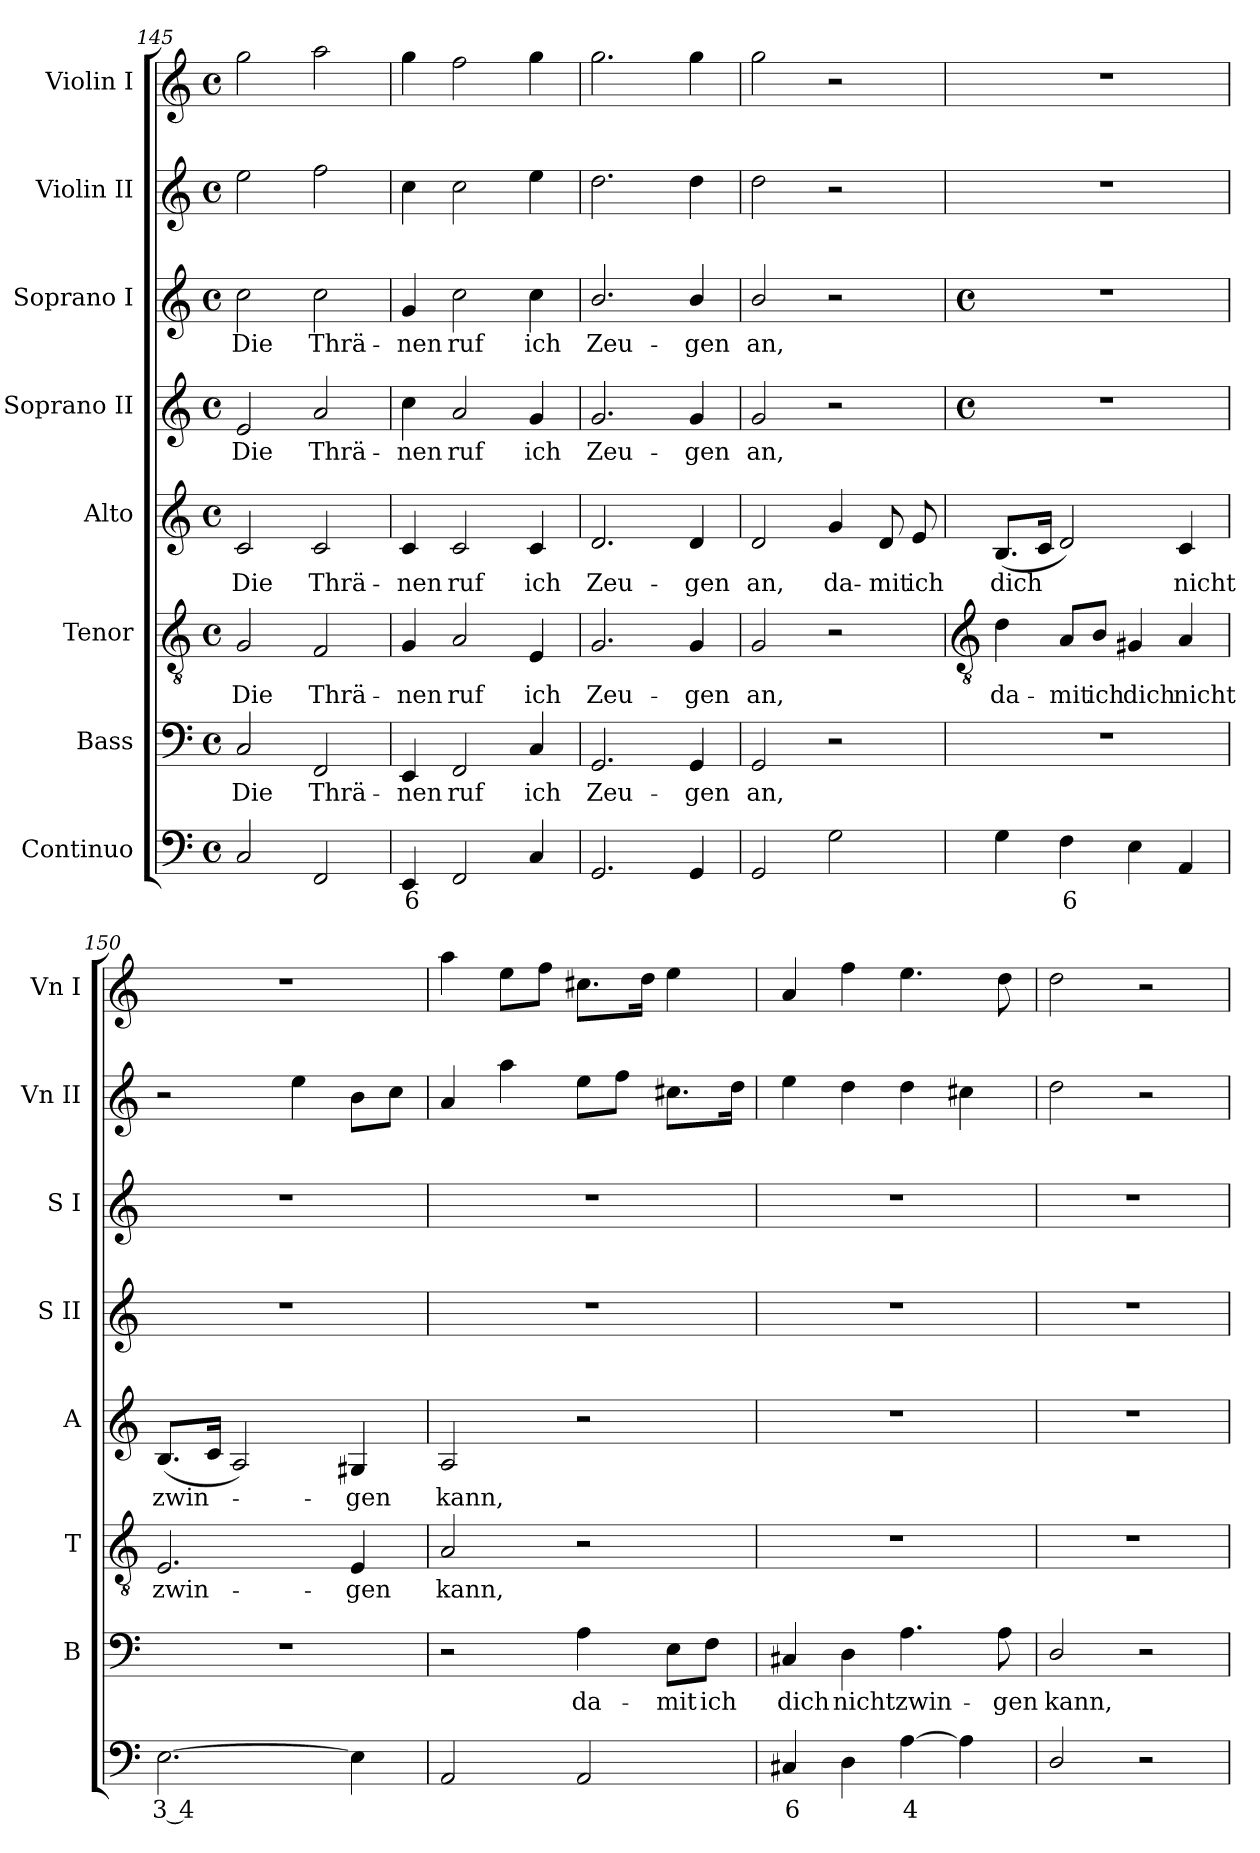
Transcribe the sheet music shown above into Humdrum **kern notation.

**kern	**text	**kern	**text	**kern	**text	**kern	**text	**kern	**text	**kern	**text	**kern	**kern
*part8	*part8	*part7	*part7	*part6	*part6	*part5	*part5	*part4	*part4	*part3	*part3	*part2	*part1
*staff8	*staff8	*staff7	*staff7	*staff6	*staff6	*staff5	*staff5	*staff4	*staff4	*staff3	*staff3	*staff2	*staff1
*I"Continuo	*	*I"Bass	*	*I"Tenor	*	*I"Alto	*	*I"Soprano II	*	*I"Soprano I	*	*I"Violin II	*I"Violin I
*	*	*I'B	*	*I'T	*	*I'A	*	*I'S II	*	*I'S I	*	*I'Vn II	*I'Vn I
*clefF4	*	*clefF4	*	*clefGv2	*	*clefG2	*	*clefG2	*	*clefG2	*	*clefG2	*clefG2
*k[]	*	*k[]	*	*k[]	*	*k[]	*	*k[]	*	*k[]	*	*k[]	*k[]
*C:	*	*C:	*	*C:	*	*C:	*	*C:	*	*C:	*	*C:	*C:
*M4/4	*	*M4/4	*	*M4/4	*	*M4/4	*	*M4/4	*	*M4/4	*	*M4/4	*M4/4
*met(c)	*	*met(c)	*	*met(c)	*	*met(c)	*	*met(c)	*	*met(c)	*	*met(c)	*met(c)
=145	=145	=145	=145	=145	=145	=145	=145	=145	=145	=145	=145	=145	=145
!	!	!	!LO:LY:b	!	!LO:LY:b	!	!LO:LY:b	!	!LO:LY:b	!	!LO:LY:b	!	!
2C	.	2C	Die	2G	Die	2c	Die	2e	Die	2cc	Die	2ee	2gg
!	!	!	!LO:LY:b	!	!LO:LY:b	!	!LO:LY:b	!	!LO:LY:b	!	!LO:LY:b	!	!
2FF	.	2FF	Thrä-	2F	Thrä-	2c	Thrä-	2a	Thrä-	2cc	Thrä-	2ff	2aa
=146	=146	=146	=146	=146	=146	=146	=146	=146	=146	=146	=146	=146	=146
!	!LO:LY:b	!	!LO:LY:b	!	!LO:LY:b	!	!LO:LY:b	!	!LO:LY:b	!	!LO:LY:b	!	!
4EE	6	4EE	-nen	4G	-nen	4c	-nen	4cc	-nen	4g	-nen	4cc	4gg
!	!	!	!LO:LY:b	!	!LO:LY:b	!	!LO:LY:b	!	!LO:LY:b	!	!LO:LY:b	!	!
2FF	.	2FF	ruf	2A	ruf	2c	ruf	2a	ruf	2cc	ruf	2cc	2ff
!	!	!	!LO:LY:b	!	!LO:LY:b	!	!LO:LY:b	!	!LO:LY:b	!	!LO:LY:b	!	!
4C	.	4C	ich	4E	ich	4c	ich	4g	ich	4cc	ich	4ee	4gg
=147	=147	=147	=147	=147	=147	=147	=147	=147	=147	=147	=147	=147	=147
!	!	!	!LO:LY:b	!	!LO:LY:b	!	!LO:LY:b	!	!LO:LY:b	!	!LO:LY:b	!	!
2.GG	.	2.GG	Zeu-	2.G	Zeu-	2.d	Zeu-	2.g	Zeu-	2.b/	Zeu-	2.dd	2.gg
!	!	!	!LO:LY:b	!	!LO:LY:b	!	!LO:LY:b	!	!LO:LY:b	!	!LO:LY:b	!	!
4GG	.	4GG	-gen	4G	-gen	4d	-gen	4g	-gen	4b/	-gen	4dd	4gg
=148	=148	=148	=148	=148	=148	=148	=148	=148	=148	=148	=148	=148	=148
!	!	!	!LO:LY:b	!	!LO:LY:b	!	!LO:LY:b	!	!LO:LY:b	!	!LO:LY:b	!	!
2GG	.	2GG	an,	2G	an,	2d	an,	2g	an,	2b/	an,	2dd	2gg
!	!	!	!	!	!	!	!LO:LY:b	!	!	!	!	!	!
2G	.	2r	.	2r	.	4g	da-	2r	.	2r	.	2r	2r
!	!	!	!	!	!	!	!LO:LY:b	!	!	!	!	!	!
.	.	.	.	.	.	8d	-mit	.	.	.	.	.	.
!	!	!	!	!	!	!	!LO:LY:b	!	!	!	!	!	!
.	.	.	.	.	.	8e	ich	.	.	.	.	.	.
!!LO:LB:g=z
=149	=149	=149	=149	=149	=149	=149	=149	=149	=149	=149	=149	=149	=149
*	*	*	*	*clefGv2	*	*	*	*	*	*	*	*	*
*	*	*	*	*	*	*	*	*M4/4	*	*M4/4	*	*	*
*	*	*	*	*	*	*	*	*met(c)	*	*met(c)	*	*	*
!	!	!	!	!	!LO:LY:b	!	!LO:LY:b	!	!	!	!	!	!
4G	.	1r	.	4d	da-	(<8.BL	dich	1r	.	1r	.	1r	1r
.	.	.	.	.	.	16cJ	.	.	.	.	.	.	.
!	!LO:LY:b	!	!	!	!LO:LY:b	!	!	!	!	!	!	!	!
4F	6	.	.	8A/L	-mit	2d)	.	.	.	.	.	.	.
!	!	!	!	!	!LO:LY:b	!	!	!	!	!	!	!	!
.	.	.	.	8B/J	ich	.	.	.	.	.	.	.	.
!	!	!	!	!	!LO:LY:b	!	!	!	!	!	!	!	!
4E	.	.	.	4G#X	dich	.	.	.	.	.	.	.	.
!	!	!	!	!	!LO:LY:b	!	!LO:LY:b	!	!	!	!	!	!
4AA	.	.	.	4A	nicht	4c	nicht	.	.	.	.	.	.
=150	=150	=150	=150	=150	=150	=150	=150	=150	=150	=150	=150	=150	=150
!	!LO:LY:b	!	!	!	!LO:LY:b	!	!LO:LY:b	!	!	!	!	!	!
[2.E	3 4	1r	.	2.E	zwin-	(<8.BL	zwin-	1r	.	1r	.	2r	1r
.	.	.	.	.	.	16cJ	.	.	.	.	.	.	.
.	.	.	.	.	.	2A)	.	.	.	.	.	.	.
.	.	.	.	.	.	.	.	.	.	.	.	4ee	.
!	!	!	!	!	!LO:LY:b	!	!LO:LY:b	!	!	!	!	!	!
4E]	.	.	.	4E	-gen	4G#X	gen	.	.	.	.	8bL	.
.	.	.	.	.	.	.	.	.	.	.	.	8ccJ	.
=151	=151	=151	=151	=151	=151	=151	=151	=151	=151	=151	=151	=151	=151
!	!	!	!	!	!LO:LY:b	!	!LO:LY:b	!	!	!	!	!	!
2AA	.	2r	.	2A	kann,	2A	kann,	1r	.	1r	.	4a	4aa
.	.	.	.	.	.	.	.	.	.	.	.	4aa	8eeL
.	.	.	.	.	.	.	.	.	.	.	.	.	8ffJ
!	!	!	!LO:LY:b	!	!	!	!	!	!	!	!	!	!
2AA	.	4A	da-	2r	.	2r	.	.	.	.	.	8eeL	8.cc#XL
.	.	.	.	.	.	.	.	.	.	.	.	8ffJ	.
.	.	.	.	.	.	.	.	.	.	.	.	.	16ddJ
!	!	!	!LO:LY:b	!	!	!	!	!	!	!	!	!	!
.	.	8E\L	-mit	.	.	.	.	.	.	.	.	8.cc#XL	4ee
!	!	!	!LO:LY:b	!	!	!	!	!	!	!	!	!	!
.	.	8F\J	ich	.	.	.	.	.	.	.	.	.	.
.	.	.	.	.	.	.	.	.	.	.	.	16ddJ	.
=152	=152	=152	=152	=152	=152	=152	=152	=152	=152	=152	=152	=152	=152
!	!LO:LY:b	!	!LO:LY:b	!	!	!	!	!	!	!	!	!	!
4C#X	6	4C#X	dich	1r	.	1r	.	1r	.	1r	.	4ee	4a
!	!	!	!LO:LY:b	!	!	!	!	!	!	!	!	!	!
4D	.	4D	nicht	.	.	.	.	.	.	.	.	4dd	4ff
!	!LO:LY:b	!	!LO:LY:b	!	!	!	!	!	!	!	!	!	!
[4A	4	4.A	zwin-	.	.	.	.	.	.	.	.	4dd	4.ee
4A]	.	.	.	.	.	.	.	.	.	.	.	4cc#X	.
!	!	!	!LO:LY:b	!	!	!	!	!	!	!	!	!	!
.	.	8A	-gen	.	.	.	.	.	.	.	.	.	8dd
=153	=153	=153	=153	=153	=153	=153	=153	=153	=153	=153	=153	=153	=153
!	!	!	!LO:LY:b	!	!	!	!	!	!	!	!	!	!
2D/	.	2D/	kann,	1r	.	1r	.	1r	.	1r	.	2dd	2dd
2r	.	2r	.	.	.	.	.	.	.	.	.	2r	2r
=	=	=	=	=	=	=	=	=	=	=	=	=	=
*-	*-	*-	*-	*-	*-	*-	*-	*-	*-	*-	*-	*-	*-
